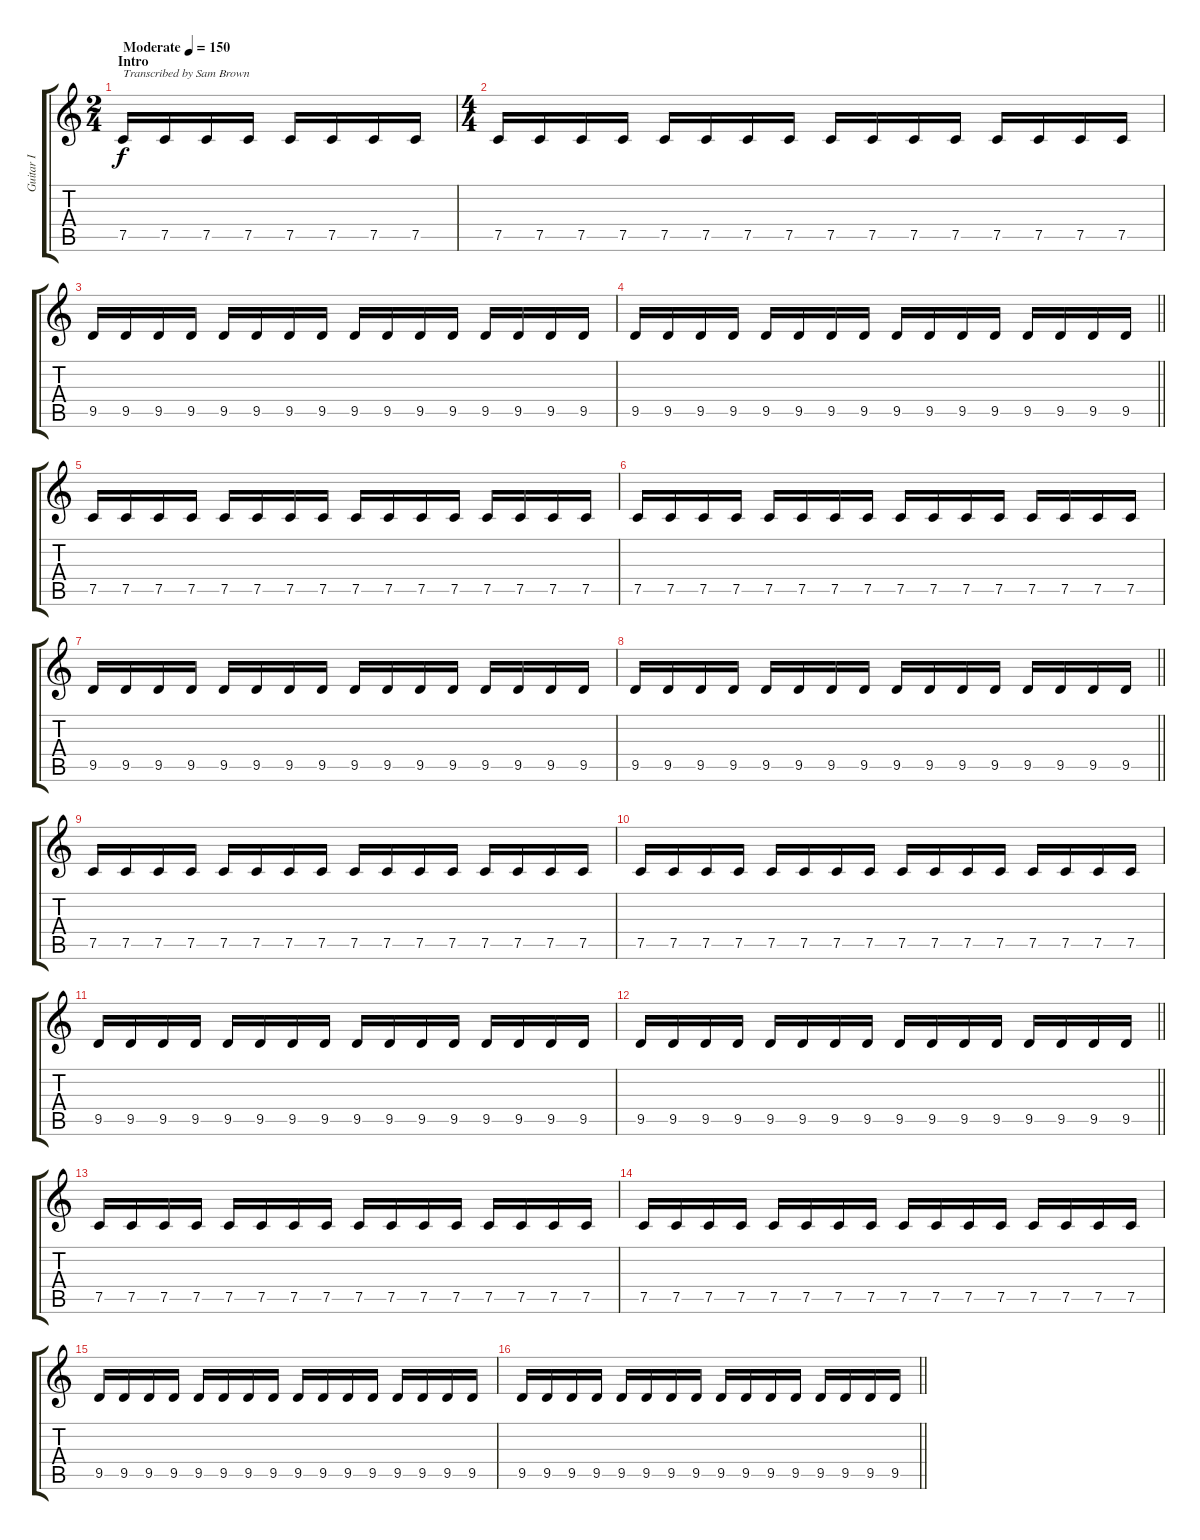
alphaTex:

\track ("Guitar I" "Guitar I") {instrument distortionguitar}
\staff {score tabs}
\tuning (C4 G3 Eb3 Bb2 F2 C2) {hide}
\ts (2 4)
\section ("" "Intro")
\tempo (150 "Moderate")
\clef g2
\ks c
7.5.16{txt "Transcribed by Sam Brown" dy f volume 2 instrument distortionguitar} 7.5.16 7.5.16 7.5.16 7.5.16 7.5.16 7.5.16 7.5.16 |
\ts (4 4)
7.5.16{volume 4} 7.5.16 7.5.16 7.5.16 7.5.16 7.5.16 7.5.16 7.5.16 7.5.16 7.5.16 7.5.16 7.5.16 7.5.16 7.5.16 7.5.16 7.5.16 |
9.5.16 9.5.16 9.5.16 9.5.16 9.5.16 9.5.16 9.5.16 9.5.16 9.5.16 9.5.16 9.5.16 9.5.16 9.5.16 9.5.16 9.5.16 9.5.16 |
\barLineRight lightlight
9.5.16 9.5.16 9.5.16 9.5.16 9.5.16 9.5.16 9.5.16 9.5.16 9.5.16 9.5.16 9.5.16 9.5.16 9.5.16 9.5.16 9.5.16 9.5.16 |
\section ("" "")
7.5.16{volume 7} 7.5.16 7.5.16 7.5.16 7.5.16 7.5.16 7.5.16 7.5.16 7.5.16 7.5.16 7.5.16 7.5.16 7.5.16 7.5.16 7.5.16 7.5.16 |
7.5.16 7.5.16 7.5.16 7.5.16 7.5.16 7.5.16 7.5.16 7.5.16 7.5.16 7.5.16 7.5.16 7.5.16 7.5.16 7.5.16 7.5.16 7.5.16 |
9.5.16 9.5.16 9.5.16 9.5.16 9.5.16 9.5.16 9.5.16 9.5.16 9.5.16 9.5.16 9.5.16 9.5.16 9.5.16 9.5.16 9.5.16 9.5.16 |
\barLineRight lightlight
9.5.16 9.5.16 9.5.16 9.5.16 9.5.16 9.5.16 9.5.16 9.5.16 9.5.16 9.5.16 9.5.16 9.5.16 9.5.16 9.5.16 9.5.16 9.5.16 |
\section ("" "")
7.5.16{volume 10} 7.5.16 7.5.16 7.5.16 7.5.16 7.5.16 7.5.16 7.5.16 7.5.16 7.5.16 7.5.16 7.5.16 7.5.16 7.5.16 7.5.16 7.5.16 |
7.5.16 7.5.16 7.5.16 7.5.16 7.5.16 7.5.16 7.5.16 7.5.16 7.5.16 7.5.16 7.5.16 7.5.16 7.5.16 7.5.16 7.5.16 7.5.16 |
9.5.16 9.5.16 9.5.16 9.5.16 9.5.16 9.5.16 9.5.16 9.5.16 9.5.16 9.5.16 9.5.16 9.5.16 9.5.16 9.5.16 9.5.16 9.5.16 |
\barLineRight lightlight
9.5.16 9.5.16 9.5.16 9.5.16 9.5.16 9.5.16 9.5.16 9.5.16 9.5.16 9.5.16 9.5.16 9.5.16 9.5.16 9.5.16 9.5.16 9.5.16 |
\section ("" "")
7.5.16{volume 13} 7.5.16 7.5.16 7.5.16 7.5.16 7.5.16 7.5.16 7.5.16 7.5.16 7.5.16 7.5.16 7.5.16 7.5.16 7.5.16 7.5.16 7.5.16 |
7.5.16 7.5.16 7.5.16 7.5.16 7.5.16 7.5.16 7.5.16 7.5.16 7.5.16 7.5.16 7.5.16 7.5.16 7.5.16 7.5.16 7.5.16 7.5.16 |
9.5.16 9.5.16 9.5.16 9.5.16 9.5.16 9.5.16 9.5.16 9.5.16 9.5.16 9.5.16 9.5.16 9.5.16 9.5.16 9.5.16 9.5.16 9.5.16 |
\barLineRight lightlight
9.5.16 9.5.16 9.5.16 9.5.16 9.5.16 9.5.16 9.5.16 9.5.16 9.5.16 9.5.16 9.5.16 9.5.16 9.5.16 9.5.16 9.5.16 9.5.16
